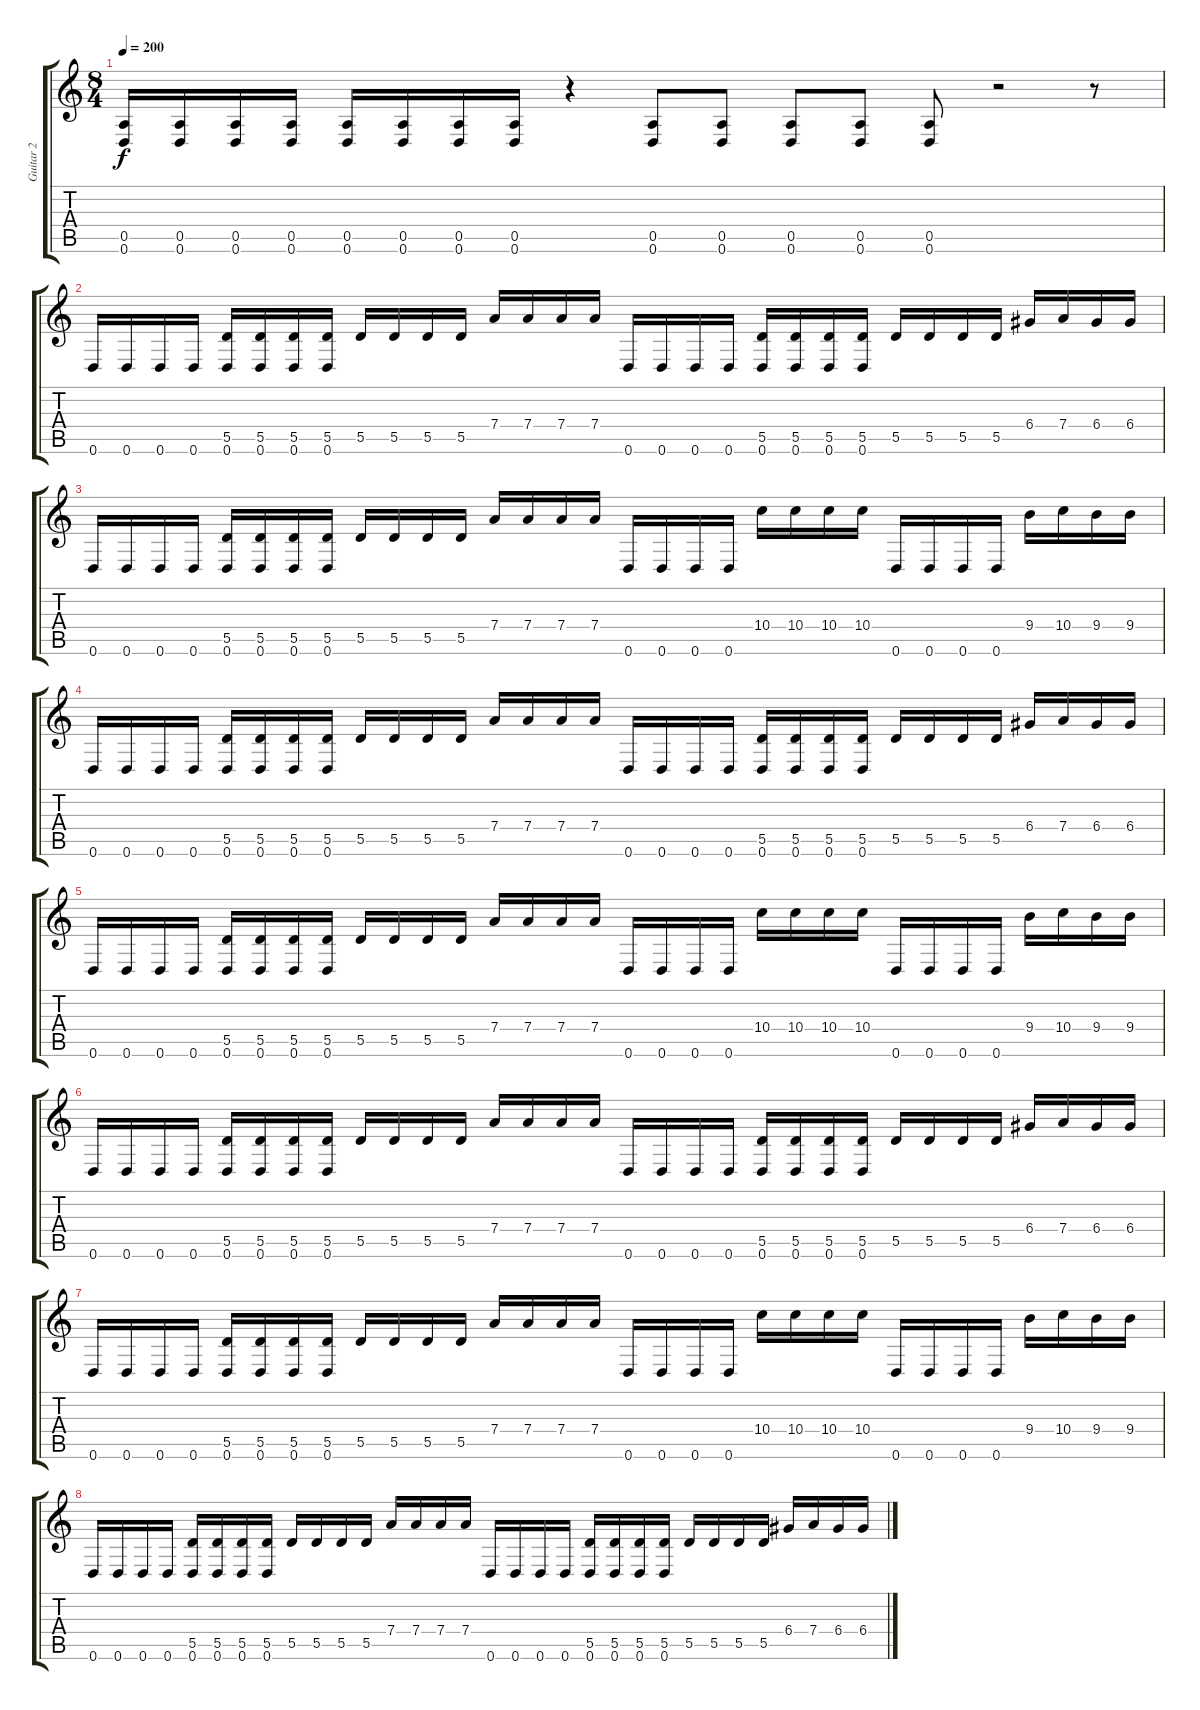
\track ("Guitar 2" "Guitar 2") {instrument distortionguitar}
\staff {score tabs}
\tuning (E4 B3 G3 D3 A2 D2) {hide}
\ts (8 4)
\tempo 200
\clef g2
\ks c
(0.5 0.6).16{dy f} (0.5 0.6).16 (0.5 0.6).16 (0.5 0.6).16 (0.5 0.6).16 (0.5 0.6).16 (0.5 0.6).16 (0.5 0.6).16 r.4 (0.5 0.6).8 (0.5 0.6).8 (0.5 0.6).8 (0.5 0.6).8 (0.5 0.6).8 r.2 r.8 |
0.6.16{balance 8} 0.6.16 0.6.16 0.6.16 (5.5 0.6).16 (5.5 0.6).16 (5.5 0.6).16 (5.5 0.6).16 5.5.16 5.5.16 5.5.16 5.5.16 7.4.16 7.4.16 7.4.16 7.4.16 0.6.16 0.6.16 0.6.16 0.6.16 (5.5 0.6).16 (5.5 0.6).16 (5.5 0.6).16 (5.5 0.6).16 5.5.16 5.5.16 5.5.16 5.5.16 6.4.16 7.4.16 6.4.16 6.4.16 |
0.6.16 0.6.16 0.6.16 0.6.16 (5.5 0.6).16 (5.5 0.6).16 (5.5 0.6).16 (5.5 0.6).16 5.5.16 5.5.16 5.5.16 5.5.16 7.4.16 7.4.16 7.4.16 7.4.16 0.6.16 0.6.16 0.6.16 0.6.16 10.4.16 10.4.16 10.4.16 10.4.16 0.6.16 0.6.16 0.6.16 0.6.16 9.4.16 10.4.16 9.4.16 9.4.16 |
0.6.16 0.6.16 0.6.16 0.6.16 (5.5 0.6).16 (5.5 0.6).16 (5.5 0.6).16 (5.5 0.6).16 5.5.16 5.5.16 5.5.16 5.5.16 7.4.16 7.4.16 7.4.16 7.4.16 0.6.16 0.6.16 0.6.16 0.6.16 (5.5 0.6).16 (5.5 0.6).16 (5.5 0.6).16 (5.5 0.6).16 5.5.16 5.5.16 5.5.16 5.5.16 6.4.16 7.4.16 6.4.16 6.4.16 |
0.6.16 0.6.16 0.6.16 0.6.16 (5.5 0.6).16 (5.5 0.6).16 (5.5 0.6).16 (5.5 0.6).16 5.5.16 5.5.16 5.5.16 5.5.16 7.4.16 7.4.16 7.4.16 7.4.16 0.6.16 0.6.16 0.6.16 0.6.16 10.4.16 10.4.16 10.4.16 10.4.16 0.6.16 0.6.16 0.6.16 0.6.16 9.4.16 10.4.16 9.4.16 9.4.16 |
0.6.16 0.6.16 0.6.16 0.6.16 (5.5 0.6).16 (5.5 0.6).16 (5.5 0.6).16 (5.5 0.6).16 5.5.16 5.5.16 5.5.16 5.5.16 7.4.16 7.4.16 7.4.16 7.4.16 0.6.16 0.6.16 0.6.16 0.6.16 (5.5 0.6).16 (5.5 0.6).16 (5.5 0.6).16 (5.5 0.6).16 5.5.16 5.5.16 5.5.16 5.5.16 6.4.16 7.4.16 6.4.16 6.4.16 |
0.6.16 0.6.16 0.6.16 0.6.16 (5.5 0.6).16 (5.5 0.6).16 (5.5 0.6).16 (5.5 0.6).16 5.5.16 5.5.16 5.5.16 5.5.16 7.4.16 7.4.16 7.4.16 7.4.16 0.6.16 0.6.16 0.6.16 0.6.16 10.4.16 10.4.16 10.4.16 10.4.16 0.6.16 0.6.16 0.6.16 0.6.16 9.4.16 10.4.16 9.4.16 9.4.16 |
0.6.16 0.6.16 0.6.16 0.6.16 (5.5 0.6).16 (5.5 0.6).16 (5.5 0.6).16 (5.5 0.6).16 5.5.16 5.5.16 5.5.16 5.5.16 7.4.16 7.4.16 7.4.16 7.4.16 0.6.16 0.6.16 0.6.16 0.6.16 (5.5 0.6).16 (5.5 0.6).16 (5.5 0.6).16 (5.5 0.6).16 5.5.16 5.5.16 5.5.16 5.5.16 6.4.16 7.4.16 6.4.16 6.4.16
